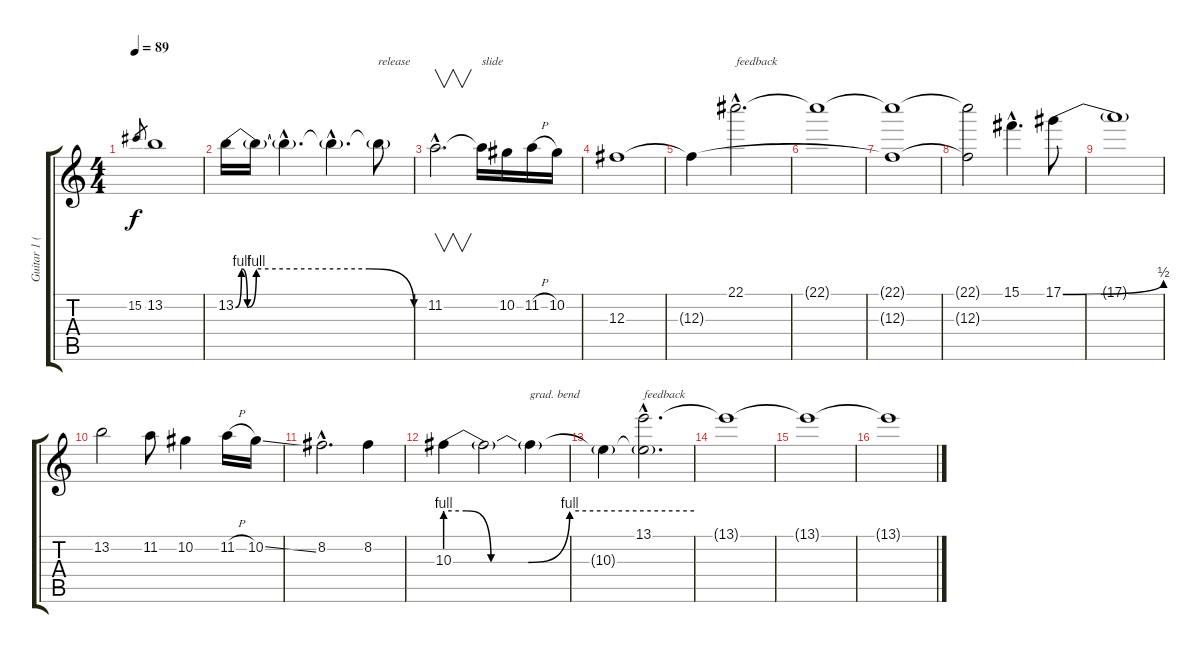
\track ("Guitar 1 (Slash)" "Guitar 1 (") {instrument distortionguitar}
\staff {score tabs}
\tuning (Eb4 Bb3 Gb3 Db3 Ab2 Eb2) {hide}
\ts (4 4)
\tempo 89
\clef g2
\ks c
15.2.8{gr dy f} 13.2.1 |
13.2{be (custom 0 0 2 4 4 0 7 4 45 4 60 0)}.16 13.2{t}.16 13.2{hac t}.4{d} 13.2{hac t}.4{d} 13.2{t}.8{txt "release"} |
11.2{hac}.2{v d} 11.2{t}.16{txt "slide"} 10.2.16 11.2{h}.16 10.2.16 |
12.3.1 |
12.3{t}.4 22.1{hac}.2{d txt "feedback"} |
22.1{t}.1 |
(22.1{t} 12.3{t}).1 |
(22.1{t} 12.3{t}).2 15.1{hac}.4{d} 17.1{be (bend 0 0 60 2)}.8 |
17.1{t}.1 |
13.2.2 11.2.8 10.2.4 11.2{h}.16 10.2{ss}.16 |
8.2{hac}.2{d} 8.2.4 |
10.3{be (custom 0 4 5 4 11 0 20 0 30 4 60 4)}.4 10.3{t}.2 10.3{t}.4{txt "grad. bend"} |
10.3{t}.4 (13.1{hac} 10.3{hac t}).2{d txt "feedback"} |
13.1{t}.1 |
13.1{t}.1 |
13.1{t}.1
